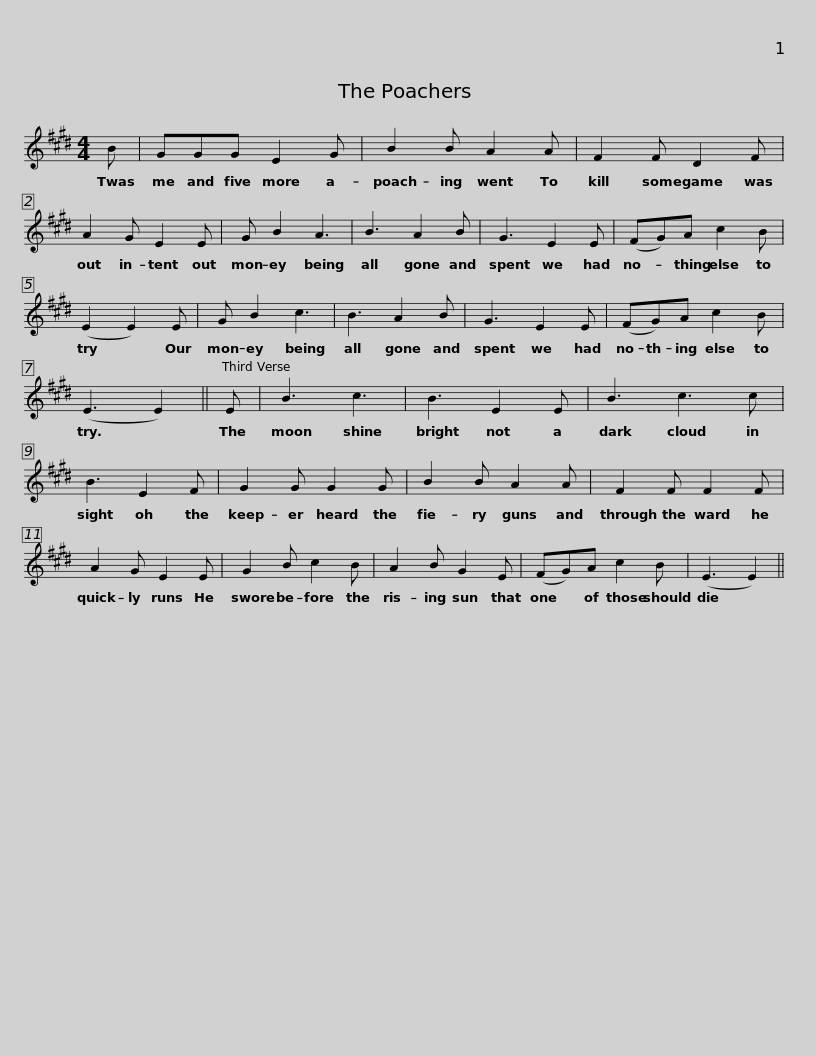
X:1
L:1/8
M:4/4
I:linebreak $
K:E
V:1 treble
V:1
 B | GGG E2 G | B2 B A2 A | F2 F D2 F | A2 G E2 E |$ %5
 G B2 A3 | B3 A2 B | G3 E2 E | (FG)A c2 B | (E2 E2) E | %10
 G B2 c3 | B3 A2 B |$ G3 E2 E | (FG)A c2 B | (E3 E2) || %15
 E | B3 c3 | B3 E2 E | B3 c3 c |$ B3 E2 F | %20
 G2 G G2 G | B2 B A2 A | F2 F F2 F | A2 G E2 E |$ G2 B c2 B | %25
 A2 B G2 E | (FG)A c2 B | (E3 E2) || %28
